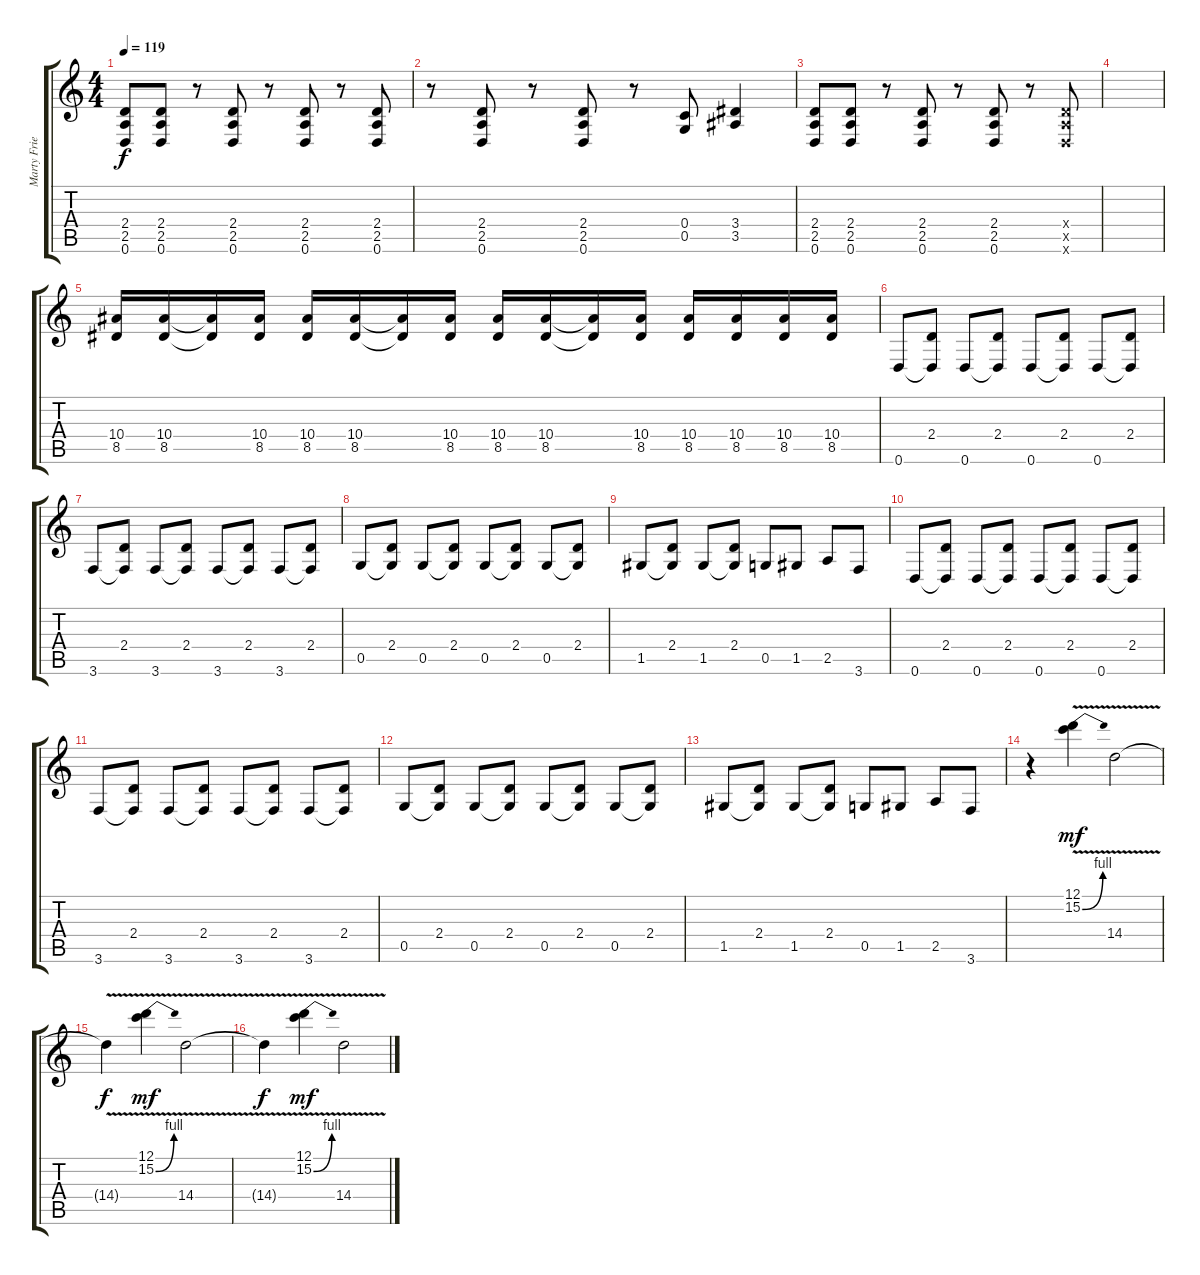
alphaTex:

\track ("Marty Friedman" "Marty Frie") {instrument electricguitarclean}
\staff {score tabs}
\tuning (D4 A3 F3 C3 G2 D2) {hide}
\ts (4 4)
\tempo 119
\clef g2
\ks c
(2.4 2.5 0.6).8{dy f instrument distortionguitar} (2.4 2.5 0.6).8 r.8 (2.4 2.5 0.6).8 r.8 (2.4 2.5 0.6).8 r.8 (2.4 2.5 0.6).8 |
r.8 (2.4 2.5 0.6).8 r.8 (2.4 2.5 0.6).8 r.8 (0.4 0.5).8 (3.4 3.5).4 |
(2.4 2.5 0.6).8{instrument distortionguitar} (2.4 2.5 0.6).8 r.8 (2.4 2.5 0.6).8 r.8 (2.4 2.5 0.6).8 r.8 (2.4{x} 2.5{x} 0.6{x}).8 |
|
(10.4 8.5).16 (10.4 8.5).16 (10.4{t} 8.5{t}).16 (10.4 8.5).16 (10.4 8.5).16 (10.4 8.5).16 (10.4{t} 8.5{t}).16 (10.4 8.5).16 (10.4 8.5).16 (10.4 8.5).16 (10.4{t} 8.5{t}).16 (10.4 8.5).16 (10.4 8.5).16 (10.4 8.5).16 (10.4 8.5).16 (10.4 8.5).16 |
0.6.8 (2.4 0.6{t}).8 0.6.8 (2.4 0.6{t}).8 0.6.8 (2.4 0.6{t}).8 0.6.8 (2.4 0.6{t}).8 |
3.6.8 (2.4 3.6{t}).8 3.6.8 (2.4 3.6{t}).8 3.6.8 (2.4 3.6{t}).8 3.6.8 (2.4 3.6{t}).8 |
0.5.8 (2.4 0.5{t}).8 0.5.8 (2.4 0.5{t}).8 0.5.8 (2.4 0.5{t}).8 0.5.8 (2.4 0.5{t}).8 |
1.5.8 (2.4 1.5{t}).8 1.5.8 (2.4 1.5{t}).8 0.5.8 1.5.8 2.5.8 3.6.8 |
0.6.8 (2.4 0.6{t}).8 0.6.8 (2.4 0.6{t}).8 0.6.8 (2.4 0.6{t}).8 0.6.8 (2.4 0.6{t}).8 |
3.6.8 (2.4 3.6{t}).8 3.6.8 (2.4 3.6{t}).8 3.6.8 (2.4 3.6{t}).8 3.6.8 (2.4 3.6{t}).8 |
0.5.8 (2.4 0.5{t}).8 0.5.8 (2.4 0.5{t}).8 0.5.8 (2.4 0.5{t}).8 0.5.8 (2.4 0.5{t}).8 |
1.5.8 (2.4 1.5{t}).8 1.5.8 (2.4 1.5{t}).8 0.5.8 1.5.8 2.5.8 3.6.8 |
r.4 (12.1{v} 15.2{be (bend 0 0 60 4) v}).4{dy mf balance 8} 14.4{v}.2 |
14.4{t}.4{dy f} (12.1{v} 15.2{be (bend 0 0 60 4) v}).4{dy mf} 14.4{v}.2 |
14.4{t}.4{dy f} (12.1{v} 15.2{be (bend 0 0 60 4) v}).4{dy mf} 14.4{v}.2
